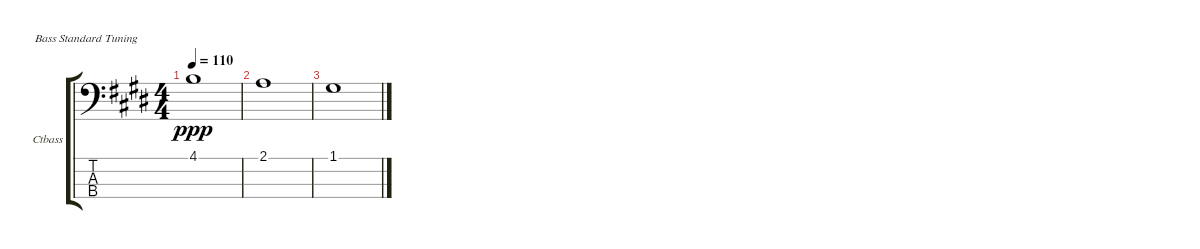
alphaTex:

\defaultSystemsLayout 4
\bracketExtendMode groupsimilarinstruments
\firstSystemTrackNameOrientation horizontal
\otherSystemsTrackNameOrientation horizontal
\track ("Contrabass" "Ctbass") {instrument contrabass}
\staff {score tabs}
\tuning (G2 D2 A1 E1)
\ts (4 4)
\tempo 110
\clef f4
\ks c#minor
4.1.1{dy ppp} |
2.1.1 |
1.1.1
